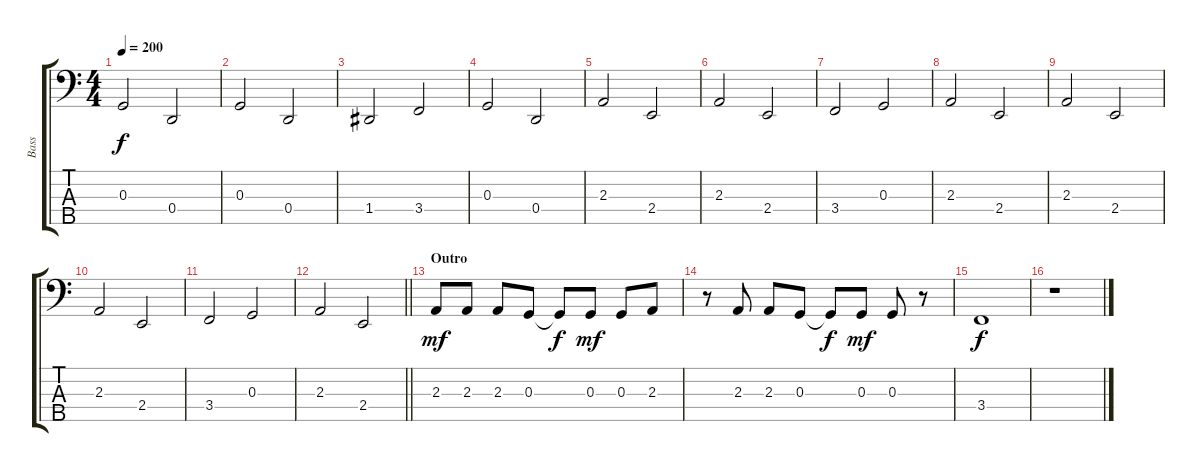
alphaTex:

\track ("Bass" "Bass") {instrument electricbasspick}
\staff {score tabs}
\tuning (F2 C2 G1 D1 A0) {hide}
\ts (4 4)
\tempo 200
\clef f4
\ks c
0.3.2{dy f} 0.4.2 |
0.3.2 0.4.2 |
1.4.2 3.4.2 |
0.3.2 0.4.2 |
2.3.2 2.4.2 |
2.3.2 2.4.2 |
3.4.2 0.3.2 |
2.3.2 2.4.2 |
2.3.2 2.4.2 |
2.3.2 2.4.2 |
3.4.2 0.3.2 |
\barLineRight lightlight
2.3.2 2.4.2 |
\section ("" "Outro")
2.3.8{dy mf} 2.3.8 2.3.8 0.3.8 0.3{t}.8{dy f} 0.3.8{dy mf} 0.3.8 2.3.8 |
r.8 2.3.8 2.3.8 0.3.8 0.3{t}.8{dy f} 0.3.8{dy mf} 0.3.8 r.8 |
3.4.1{dy f} |
r.1
